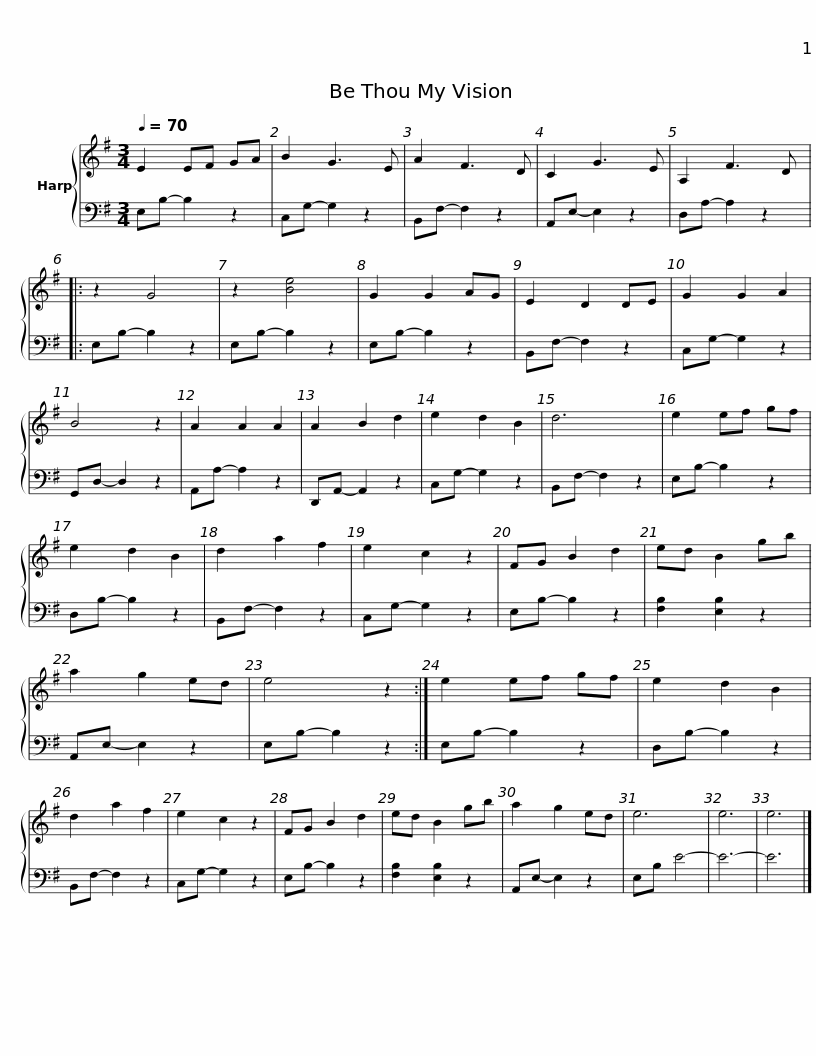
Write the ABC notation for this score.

X:1
%%score { 1 | 2 }
L:1/8
Q:1/4=70
M:3/4
I:linebreak $
K:G
V:1 treble
V:2 bass
V:1
 E2 EF GA | B2 G3 E | A2 F3 D | C2 G3 E |$ A,2 F3 D |: %5
 z2 G4 | z2 [Be]4 | G2 G2 AG | E2 D2 DE | G2 G2 A2 |$ %10
 B4 z2 | A2 A2 A2 | A2 B2 d2 | e2 d2 B2 | d6 | %15
 e2 ef gf |$ e2 d2 B2 | d2 a2 f2 | e2 c2 z2 | FG B2 d2 | %20
 ed B2 gb | a2 g2 ed |$ e4 z2 :| e2 ef gf | e2 d2 B2 | %25
 d2 a2 f2 | e2 c2 z2 | FG B2 d2 |$ ed B2 gb | a2 g2 ed | %30
 e6 | e6 | e6 |] %33
V:2
 E,B,- B,2 z2 | C,G,- G,2 z2 | B,,F,- F,2 z2 | A,,E,- E,2 z2 |$ D,A,- A,2 z2 |: %5
 E,B,- B,2 z2 | E,B,- B,2 z2 | E,B,- B,2 z2 | B,,F,- F,2 z2 | C,G,- G,2 z2 |$ %10
 G,,D,- D,2 z2 | A,,A,- A,2 z2 | D,,A,,- A,,2 z2 | C,G,- G,2 z2 | B,,F,- F,2 z2 | %15
 E,B,- B,2 z2 |$ D,B,- B,2 z2 | B,,F,- F,2 z2 | C,G,- G,2 z2 | E,B,- B,2 z2 | %20
 [F,B,]2 [E,B,]2 z2 | A,,E,- E,2 z2 |$ E,B,- B,2 z2 :| E,B,- B,2 z2 | D,B,- B,2 z2 | %25
 B,,F,- F,2 z2 | C,G,- G,2 z2 | E,B,- B,2 z2 |$ [F,B,]2 [E,B,]2 z2 | A,,E,- E,2 z2 | %30
 E,B, E4- | E6- | E6 |] %33
